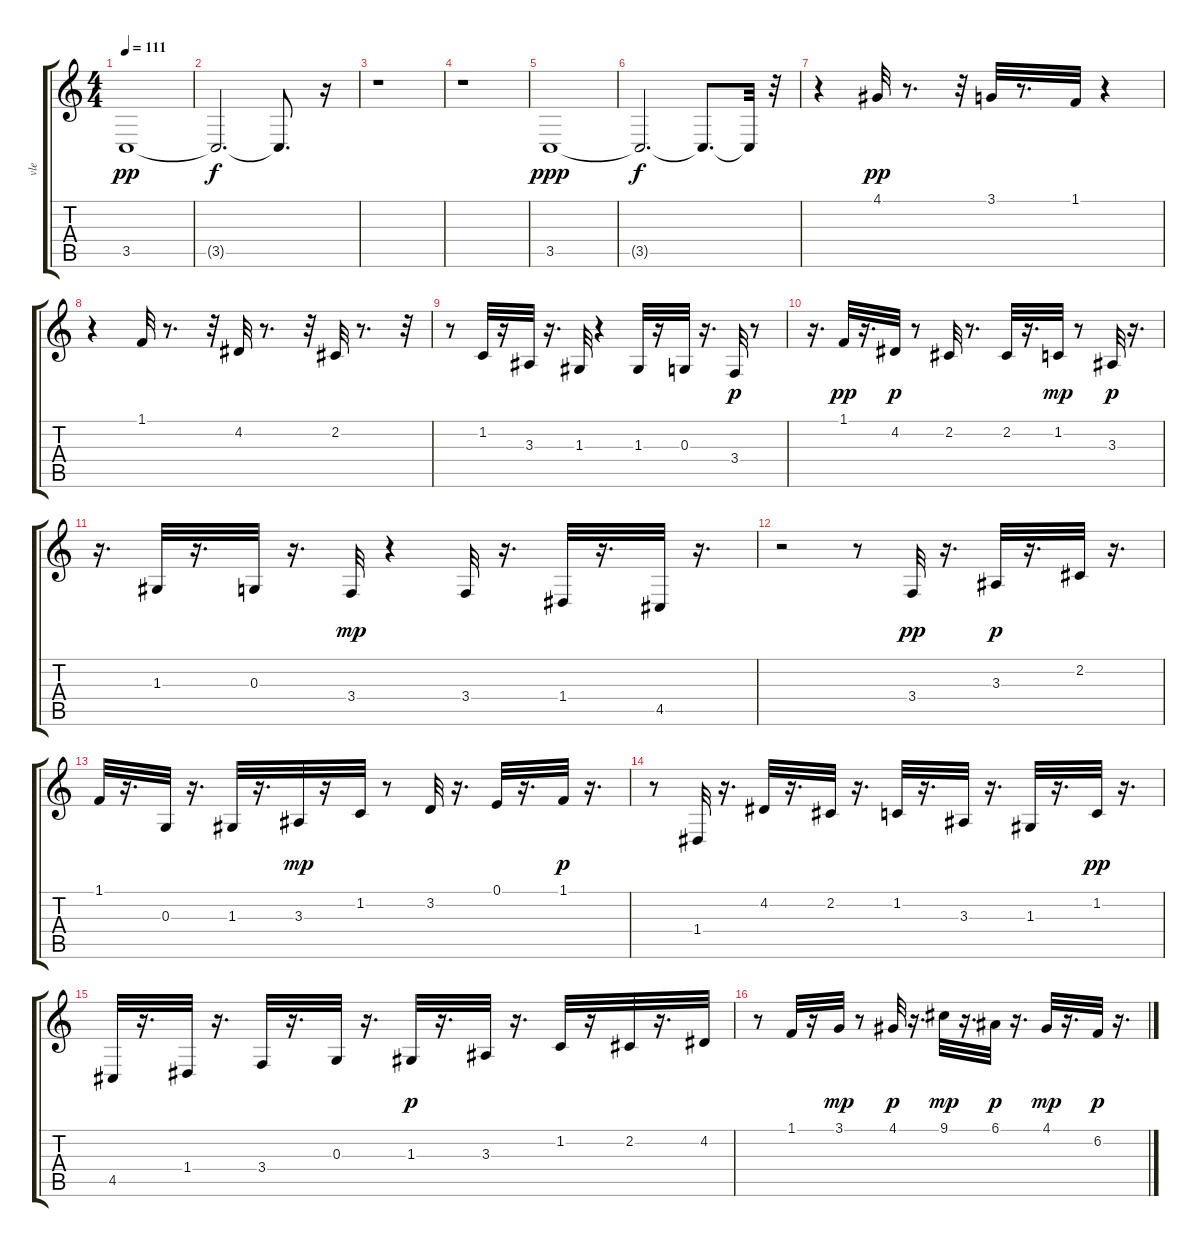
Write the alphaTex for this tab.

\track ("vle" "vle") {instrument stringensemble2}
\staff {score tabs}
\tuning (E4 B3 G3 D3 A2 E2) {hide}
\ts (4 4)
\tempo 111
\clef g2
\ks c
3.5.1{dy pp} |
3.5{t}.2{d dy f} 3.5{t}.8{d} r.16 |
r.1 |
r.1 |
3.5.1{dy ppp} |
3.5{t}.2{d dy f} 3.5{t}.8{d} 3.5{t}.32 r.32 |
r.4 4.1.32{dy pp instrument pizzicatostrings} r.8{d} r.32 3.1.32 r.8{d} 1.1.32 r.4 |
r.4 1.1.32 r.8{d} r.32 4.2.32 r.8{d} r.32 2.2.32 r.8{d} r.32 |
r.8 1.2.32 r.16 3.3.32 r.16{d} 1.3.32 r.4 1.3.32 r.16 0.3.32 r.16{d} 3.4.32{dy p} r.8 |
r.16{d} 1.1.32{dy pp} r.16{d} 4.2.32{dy p} r.8 2.2.32 r.8{d} 2.2.32 r.16{d} 1.2.32{dy mp} r.8 3.3.32{dy p} r.16{d} |
r.16{d} 1.3.32 r.16{d} 0.3.32 r.16{d} 3.4.32{dy mp} r.4 3.4.32 r.16{d} 1.4.32 r.16{d} 4.5.32 r.16{d} |
r.2 r.8 3.4.32{dy pp} r.16{d} 3.3.32{dy p} r.16{d} 2.2.32 r.16{d} |
1.1.32 r.16{d} 0.3.32 r.16{d} 1.3.32 r.16{d} 3.3.32{dy mp} r.16 1.2.32 r.8 3.2.32 r.16{d} 0.1.32 r.16{d} 1.1.32{dy p} r.16{d} |
r.8 1.4.32 r.16{d} 4.2.32 r.16{d} 2.2.32 r.16{d} 1.2.32 r.16{d} 3.3.32 r.16{d} 1.3.32 r.16{d} 1.2.32{dy pp} r.16{d} |
4.5.32 r.16{d} 1.4.32 r.16{d} 3.4.32 r.16{d} 0.3.32 r.16{d} 1.3.32{dy p} r.16{d} 3.3.32 r.16{d} 1.2.32 r.16 2.2.32 r.16{d} 4.2.32 |
r.8 1.1.32 r.16 3.1.32{dy mp} r.8 4.1.32{dy p} r.16{d} 9.1.32{dy mp} r.16{d} 6.1.32{dy p} r.16{d} 4.1.32{dy mp} r.16{d} 6.2.32{dy p} r.16{d}
